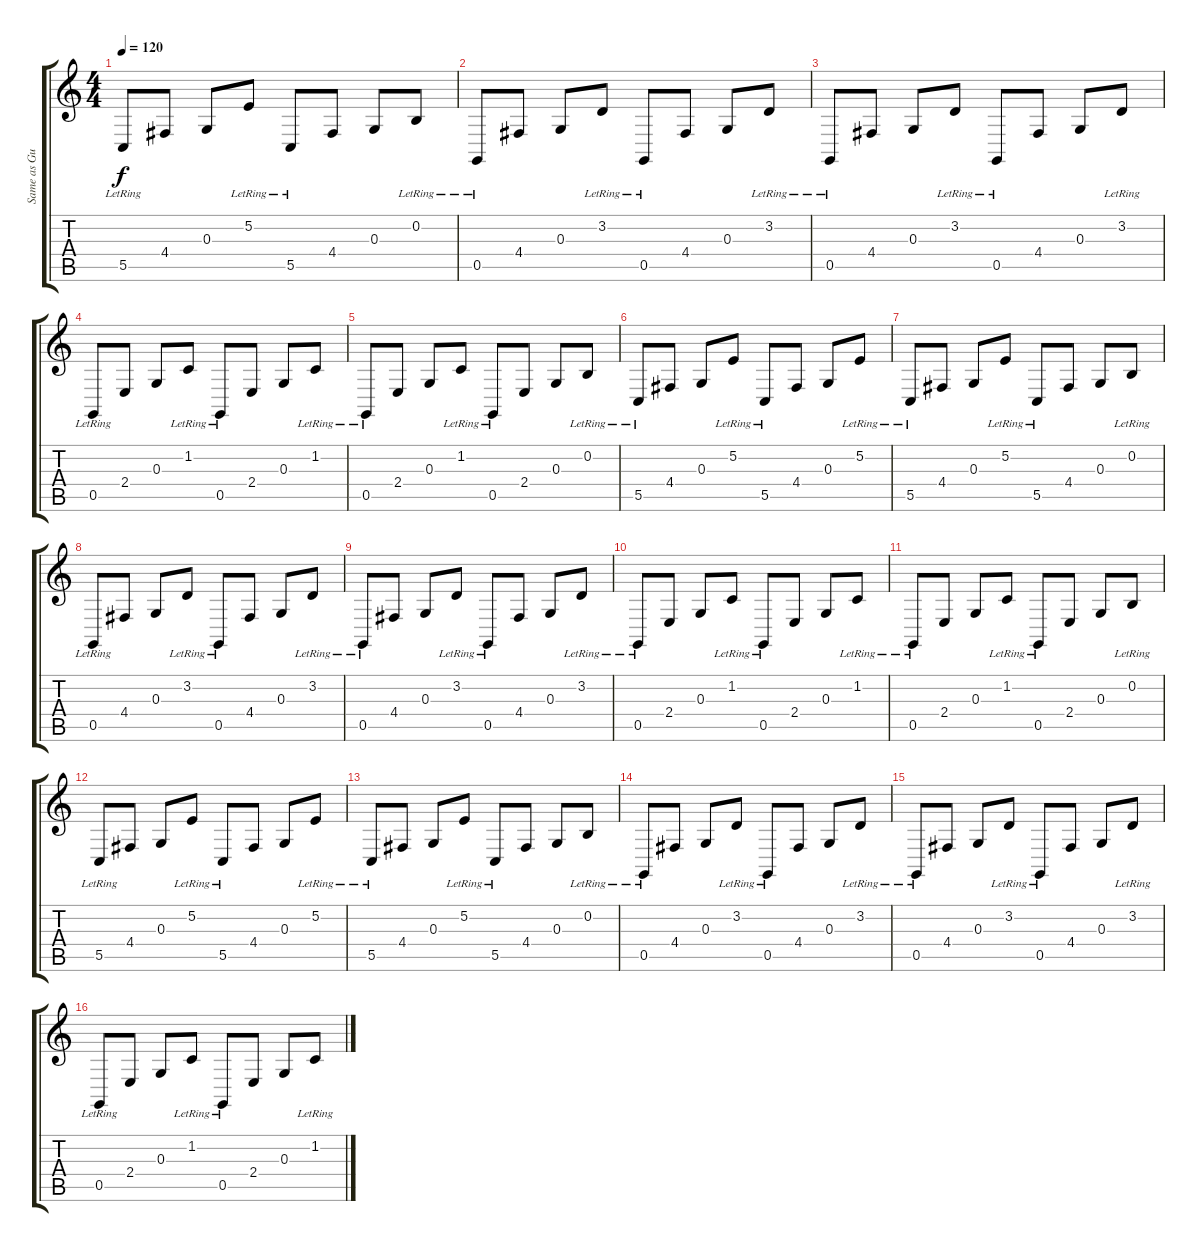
\track ("Same as Guitar (For Effect)" "Same as Gu") {instrument pad4choir}
\staff {score tabs}
\tuning (D4 B3 G3 D3 G2 D2) {hide}
\ts (4 4)
\tempo 120
\clef g2
\ks c
5.5{lr}.8{dy f} 4.4.8 0.3.8 5.2{lr}.8 5.5{lr}.8 4.4.8 0.3.8 0.2{lr}.8 |
0.5{lr}.8 4.4.8 0.3.8 3.2{lr}.8 0.5{lr}.8 4.4.8 0.3.8 3.2{lr}.8 |
0.5{lr}.8 4.4.8 0.3.8 3.2{lr}.8 0.5{lr}.8 4.4.8 0.3.8 3.2{lr}.8 |
0.5{lr}.8 2.4.8 0.3.8 1.2{lr}.8 0.5{lr}.8 2.4.8 0.3.8 1.2{lr}.8 |
0.5{lr}.8 2.4.8 0.3.8 1.2{lr}.8 0.5{lr}.8 2.4.8 0.3.8 0.2{lr}.8 |
5.5{lr}.8 4.4.8 0.3.8 5.2{lr}.8 5.5{lr}.8 4.4.8 0.3.8 5.2{lr}.8 |
5.5{lr}.8 4.4.8 0.3.8 5.2{lr}.8 5.5{lr}.8 4.4.8 0.3.8 0.2{lr}.8 |
0.5{lr}.8 4.4.8 0.3.8 3.2{lr}.8 0.5{lr}.8 4.4.8 0.3.8 3.2{lr}.8 |
0.5{lr}.8 4.4.8 0.3.8 3.2{lr}.8 0.5{lr}.8 4.4.8 0.3.8 3.2{lr}.8 |
0.5{lr}.8 2.4.8 0.3.8 1.2{lr}.8 0.5{lr}.8 2.4.8 0.3.8 1.2{lr}.8 |
0.5{lr}.8 2.4.8 0.3.8 1.2{lr}.8 0.5{lr}.8 2.4.8 0.3.8 0.2{lr}.8 |
5.5{lr}.8 4.4.8 0.3.8 5.2{lr}.8 5.5{lr}.8 4.4.8 0.3.8 5.2{lr}.8 |
5.5{lr}.8 4.4.8 0.3.8 5.2{lr}.8 5.5{lr}.8 4.4.8 0.3.8 0.2{lr}.8 |
0.5{lr}.8 4.4.8 0.3.8 3.2{lr}.8 0.5{lr}.8 4.4.8 0.3.8 3.2{lr}.8 |
0.5{lr}.8 4.4.8 0.3.8 3.2{lr}.8 0.5{lr}.8 4.4.8 0.3.8 3.2{lr}.8 |
0.5{lr}.8 2.4.8 0.3.8 1.2{lr}.8 0.5{lr}.8 2.4.8 0.3.8 1.2{lr}.8
